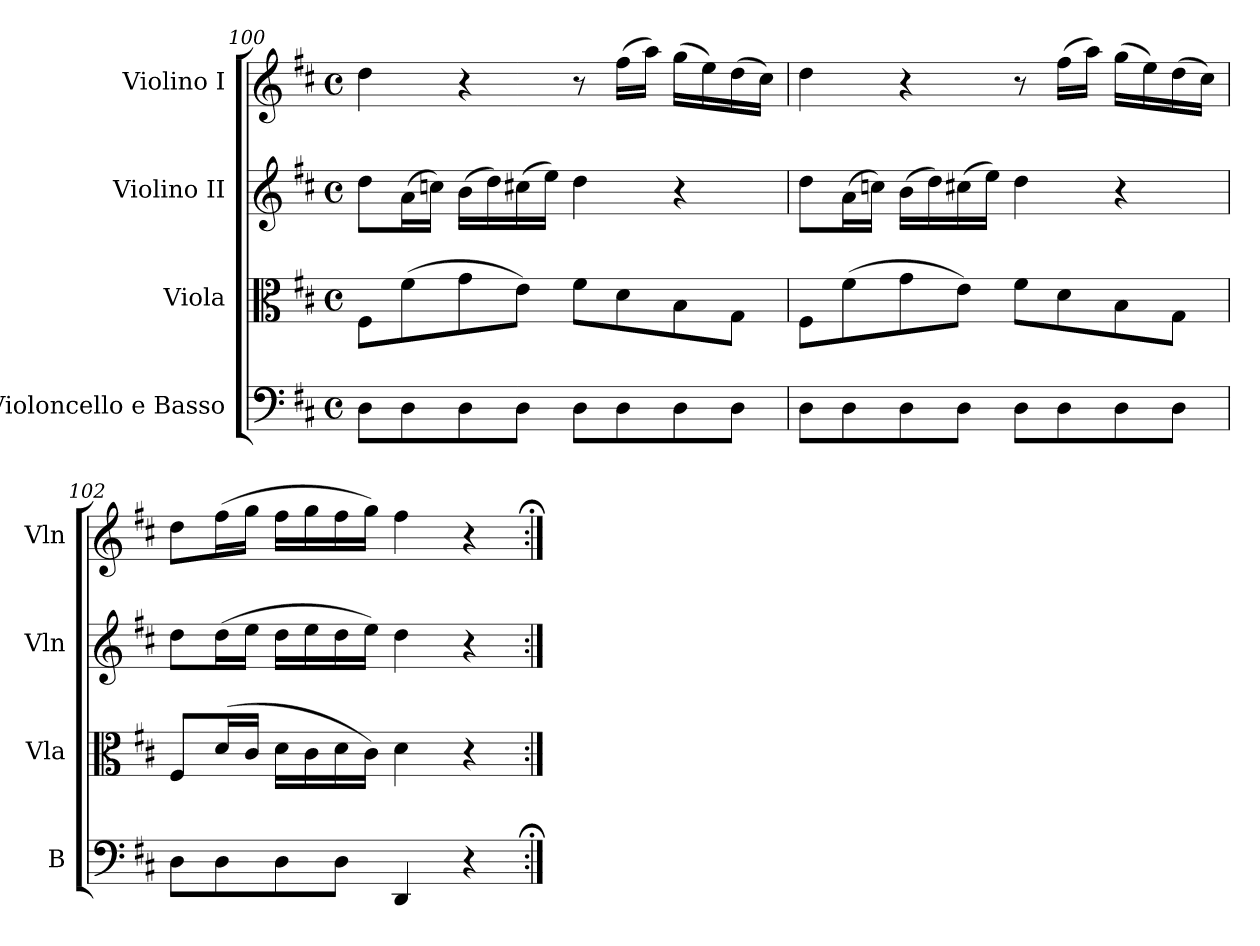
**kern	**kern	**kern	**kern
*part4	*part3	*part2	*part1
*staff4	*staff3	*staff2	*staff1
*I"Violoncello e Basso	*I"Viola	*I"Violino II	*I"Violino I
*I'B	*I'Vla	*I'Vln	*I'Vln
*clefF4	*clefC3	*clefG2	*clefG2
*k[f#c#]	*k[f#c#]	*k[f#c#]	*k[f#c#]
*D:	*D:	*D:	*D:
*M4/4	*M4/4	*M4/4	*M4/4
*met(c)	*met(c)	*met(c)	*met(c)
=100	=100	=100	=100
8DL	8F#L	8ddL	4dd
8D	(8f#	(16aL	.
.	.	16ccnJJ)	.
8D	8g	(16bLL	4r
.	.	16dd)	.
8DJ	8eJ)	(16cc#X	.
.	.	16eeJJ)	.
8DL	8f#L	4dd	8r
8D	8d	.	(16ff#LL
.	.	.	16aaJJ)
8D	8B	4r	(16ggLL
.	.	.	16ee)
8DJ	8GJ	.	(16dd
.	.	.	16cc#JJ)
=101	=101	=101	=101
8DL	8F#L	8ddL	4dd
8D	(8f#	(16aL	.
.	.	16ccnJJ)	.
8D	8g	(16bLL	4r
.	.	16dd)	.
8DJ	8eJ)	(16cc#X	.
.	.	16eeJJ)	.
8DL	8f#L	4dd	8r
8D	8d	.	(16ff#LL
.	.	.	16aaJJ)
8D	8B	4r	(16ggLL
.	.	.	16ee)
8DJ	8GJ	.	(16dd
.	.	.	16cc#JJ)
=102	=102	=102	=102
8DL	8F#L	8ddL	8ddL
8D	(16dL	(16ddL	(16ff#L
.	16c#JJ	16eeJJ	16ggJJ
8D	16dLL	16ddLL	16ff#LL
.	16c#	16ee	16gg
8DJ	16d	16dd	16ff#
.	16c#JJ)	16eeJJ)	16ggJJ)
4DD	4d	4dd	4ff#
4r	4r	4r	4r
=:|!;	=:|!	=:|!	=:|!;
*-	*-	*-	*-
